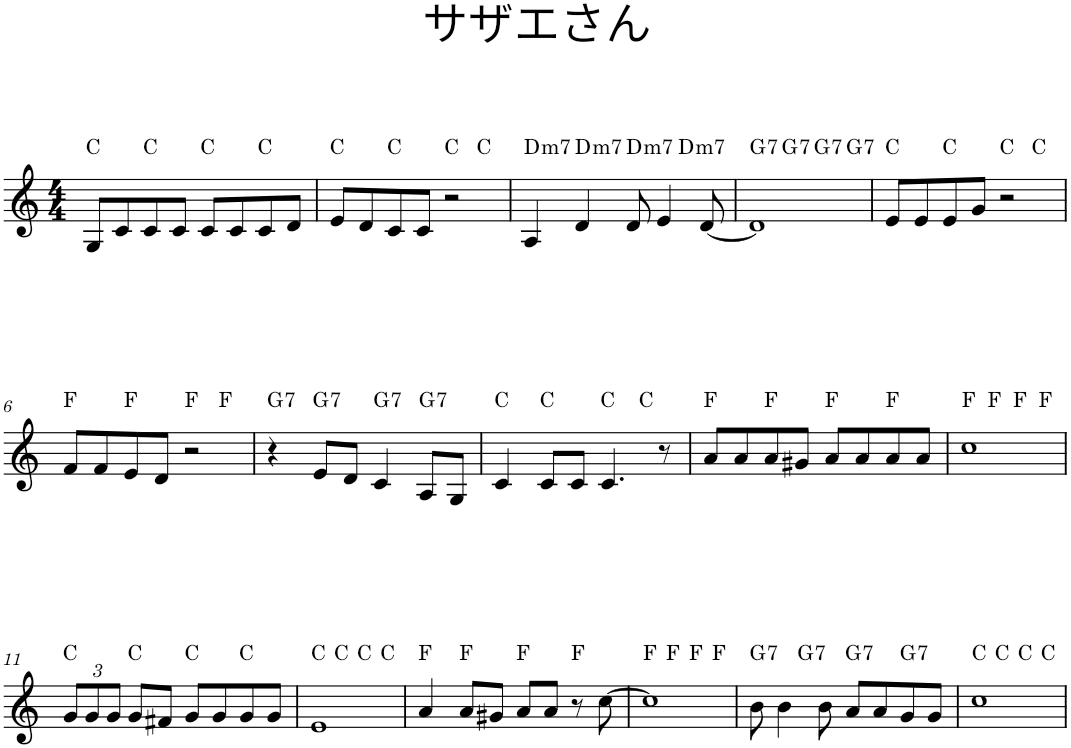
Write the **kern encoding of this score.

**kern	**harte
*part1	*part1
*staff1	*
*I"Piano	*
*I'Pno.	*
*clefG2	*
*k[]	*
*M4/4	*
=1	=1
8G/L	C:maj
8c/	.
8c/	C:maj
8c/J	.
8c/L	C:maj
8c/	.
8c/	C:maj
8d/J	.
=2	=2
*^	*
8e/L	2.ryy	C:maj
8d/	.	.
8c/	.	C:maj
8c/J	.	.
2r	.	C:maj
.	4ryy	C:maj
=3	=3	=3
!	!	!LO:H:kt=m7
4A/	2.ryy	D:min7
!	!	!LO:H:kt=m7
4d/	.	D:min7
!	!	!LO:H:kt=m7
8d/	.	D:min7
4e/	.	.
!	!	!LO:H:kt=m7
.	4ryy	D:min7
[8d/	.	.
=4	=4	=4
!	!	!LO:H:kt=7
*^	*^	*
1d]	4ryy	2ryy	2.ryy	G:7
!	!	!	!	!LO:H:kt=7
.	2.ryy	.	.	G:7
!	!	!	!	!LO:H:kt=7
.	.	2ryy	.	G:7
!	!	!	!	!LO:H:kt=7
.	.	.	4ryy	G:7
*	*v	*v	*v	*
=5	=5	=5
8e/L	2.ryy	C:maj
8e/	.	.
8e/	.	C:maj
8g/J	.	.
2r	.	C:maj
.	4ryy	C:maj
!!LO:LB:g=z	!!
=6	=6	=6
8f/L	2.ryy	F:maj
8f/	.	.
8e/	.	F:maj
8d/J	.	.
2r	.	F:maj
.	4ryy	F:maj
=7	=7	=7
!	!	!LO:H:kt=7
*v	*v	*
4r	G:7
!	!LO:H:kt=7
8e/L	G:7
8d/J	.
!	!LO:H:kt=7
4c/	G:7
!	!LO:H:kt=7
8A/L	G:7
8G/J	.
=8	=8
*^	*
4c/	2.ryy	C:maj
8c/L	.	C:maj
8c/J	.	.
4.c/	.	C:maj
.	4ryy	C:maj
8r	.	.
*v	*v	*
=9	=9
8a/L	F:maj
8a/	.
8a/	F:maj
8g#X/J	.
8a/L	F:maj
8a/	.
8a/	F:maj
8a/J	.
=10	=10
*^	*
*	*^	*
*	*	*^	*
1cc	4ryy	2ryy	2.ryy	F:maj
.	2.ryy	.	.	F:maj
.	.	2ryy	.	F:maj
.	.	.	4ryy	F:maj
*v	*v	*v	*v	*
!!LO:LB:g=z
=11	=11
*Xbrackettup	*
12g/L	C:maj
12g/	.
12g/J	.
8g/L	C:maj
8f#X/J	.
8g/L	C:maj
8g/	.
8g/	C:maj
8g/J	.
=12	=12
*^	*
*	*^	*
*	*	*^	*
1e	4ryy	2ryy	2.ryy	C:maj
.	2.ryy	.	.	C:maj
.	.	2ryy	.	C:maj
.	.	.	4ryy	C:maj
*v	*v	*v	*v	*
=13	=13
4a/	F:maj
8a/L	F:maj
8g#X/J	.
8a/L	F:maj
8a/J	.
8r	F:maj
[8cc\	.
=14	=14
*^	*
*	*^	*
*	*	*^	*
1cc]	4ryy	2ryy	2.ryy	F:maj
.	2.ryy	.	.	F:maj
.	.	2ryy	.	F:maj
.	.	.	4ryy	F:maj
=15	=15	=15	=15	=15
!	!	!	!	!LO:H:kt=7
*	*v	*v	*v	*
8b\	4ryy	G:7
4b\	.	.
!	!	!LO:H:kt=7
.	2.ryy	G:7
8b\	.	.
!	!	!LO:H:kt=7
8a/L	.	G:7
8a/	.	.
!	!	!LO:H:kt=7
8g/	.	G:7
8g/J	.	.
=16	=16	=16
*^	*^	*
1cc	4ryy	2ryy	2.ryy	C:maj
.	2.ryy	.	.	C:maj
.	.	2ryy	.	C:maj
.	.	.	4ryy	C:maj
*v	*v	*v	*v	*
=	=
*-	*-
